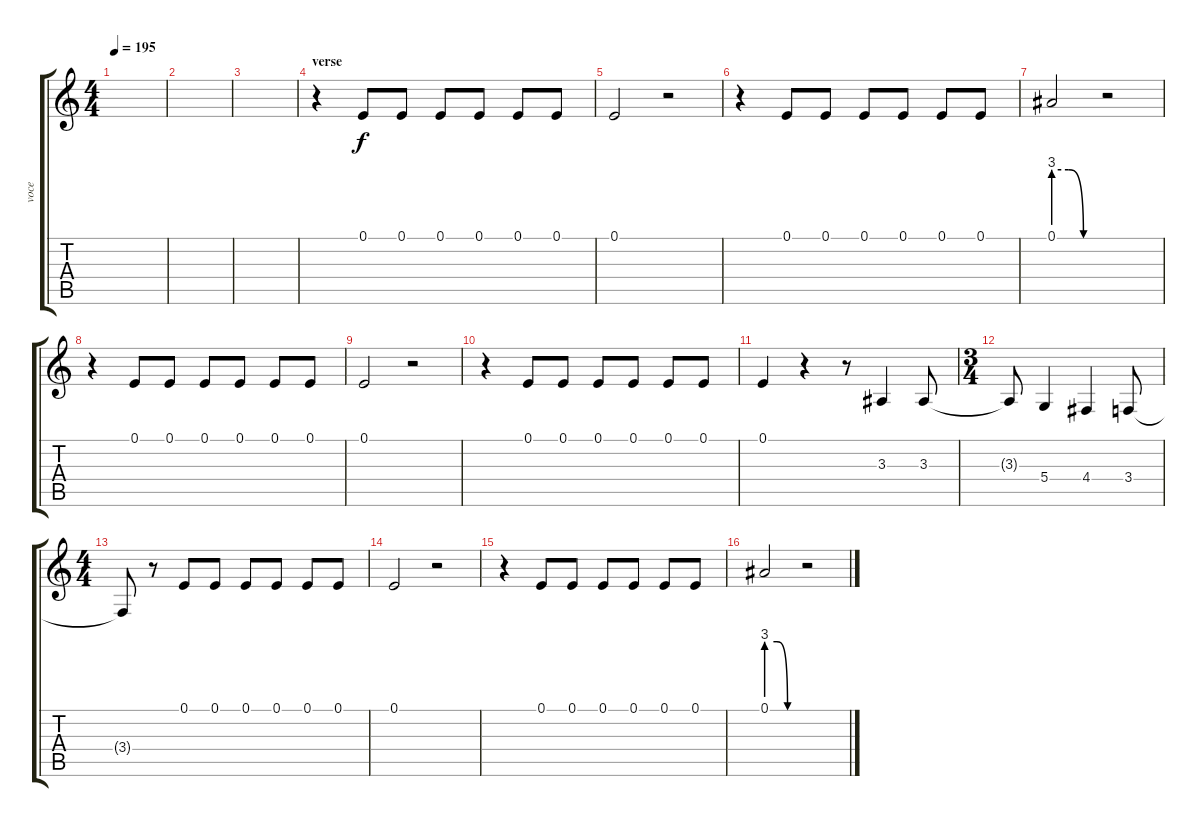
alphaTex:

\track ("voce" "voce") {instrument baritonesax}
\staff {score tabs}
\tuning (E4 B3 G3 D3 A2 E2) {hide}
\ts (4 4)
\tempo 195
\clef g2
\ks c
|
|
|
\section ("" "verse")
r.4 0.1.8 0.1.8 0.1.8 0.1.8 0.1.8 0.1.8 |
0.1.2 r.2 |
r.4 0.1.8 0.1.8 0.1.8 0.1.8 0.1.8 0.1.8 |
0.1{be (custom 0 12 20 12 40 0 60 0)}.2 r.2 |
r.4 0.1.8 0.1.8 0.1.8 0.1.8 0.1.8 0.1.8 |
0.1.2 r.2 |
r.4 0.1.8 0.1.8 0.1.8 0.1.8 0.1.8 0.1.8 |
0.1.4 r.4 r.8 3.3.4 3.3.8 |
\ts (3 4)
3.3{t}.8 5.4.4 4.4.4 3.4.8 |
\ts (4 4)
3.4{t}.8 r.8 0.1.8 0.1.8 0.1.8 0.1.8 0.1.8 0.1.8 |
0.1.2 r.2 |
r.4 0.1.8 0.1.8 0.1.8 0.1.8 0.1.8 0.1.8 |
0.1{be (custom 0 12 20 12 40 0 60 0)}.2 r.2
